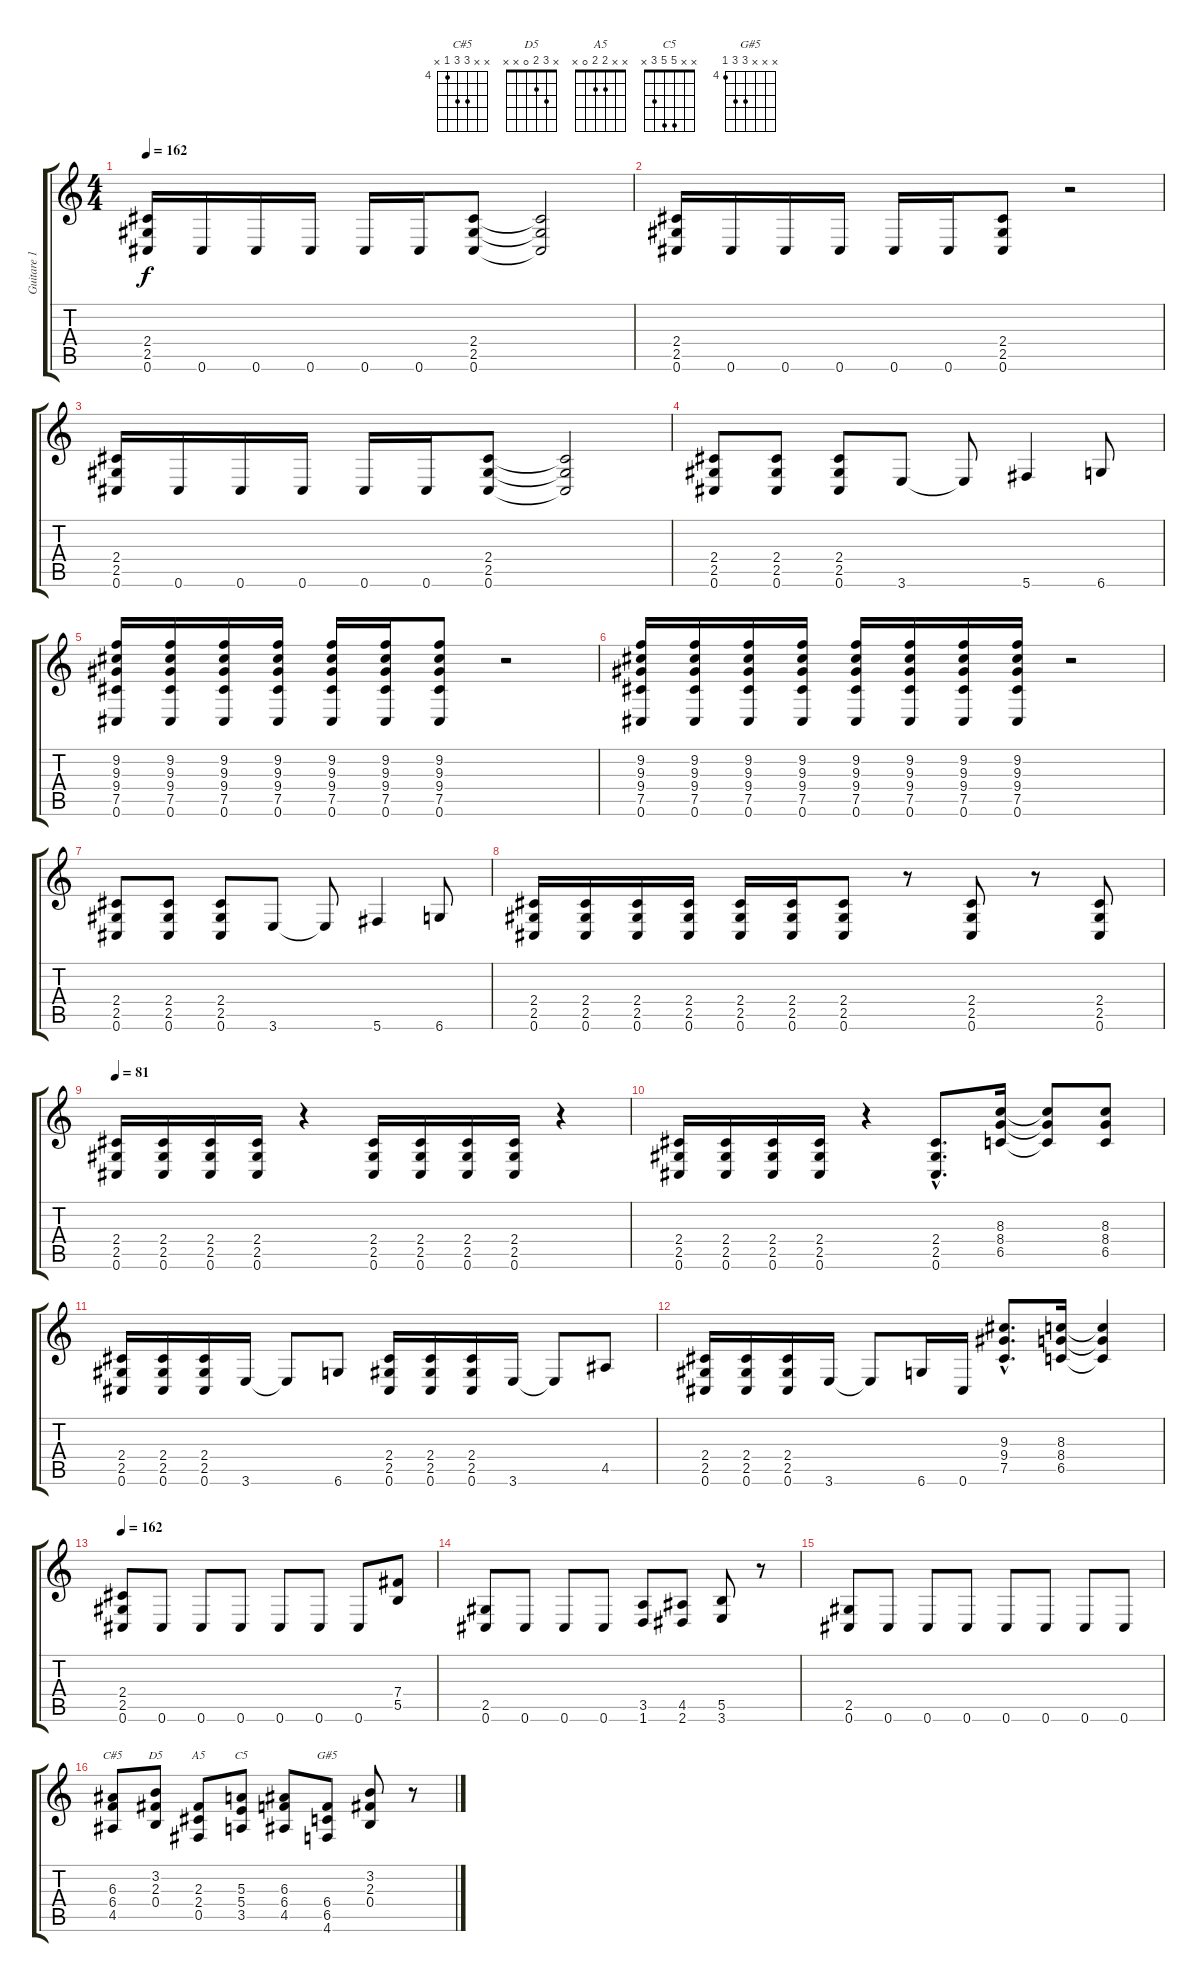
\track ("Guitare 1" "Guitare 1") {instrument distortionguitar}
\staff {score tabs}
\tuning (Db4 Ab3 E3 B2 Gb2 Db2) {hide}
\chord ("C#5" x x 6 6 4 x) {firstfret 4}
\chord ("D5" x 3 2 0 x x)
\chord ("A5" x x 2 2 0 x)
\chord ("C5" x x 5 5 3 x)
\chord ("G#5" x x x 6 6 4) {firstfret 4}
\ts (4 4)
\tempo 162
\clef g2
\ks c
(2.4 2.5 0.6).16{dy f instrument distortionguitar} 0.6.16 0.6.16 0.6.16 0.6.16 0.6.16 (2.4 2.5 0.6).8 (2.4{t} 2.5{t} 0.6{t}).2 |
(2.4 2.5 0.6).16 0.6.16 0.6.16 0.6.16 0.6.16 0.6.16 (2.4 2.5 0.6).8 r.2 |
(2.4 2.5 0.6).16 0.6.16 0.6.16 0.6.16 0.6.16 0.6.16 (2.4 2.5 0.6).8 (2.4{t} 2.5{t} 0.6{t}).2 |
(2.4 2.5 0.6).8 (2.4 2.5 0.6).8 (2.4 2.5 0.6).8 3.6.8 3.6{t}.8 5.6.4 6.6.8 |
(9.2 9.3 9.4 7.5 0.6).16 (9.2 9.3 9.4 7.5 0.6).16 (9.2 9.3 9.4 7.5 0.6).16 (9.2 9.3 9.4 7.5 0.6).16 (9.2 9.3 9.4 7.5 0.6).16 (9.2 9.3 9.4 7.5 0.6).16 (9.2 9.3 9.4 7.5 0.6).8 r.2 |
(9.2 9.3 9.4 7.5 0.6).16 (9.2 9.3 9.4 7.5 0.6).16 (9.2 9.3 9.4 7.5 0.6).16 (9.2 9.3 9.4 7.5 0.6).16 (9.2 9.3 9.4 7.5 0.6).16 (9.2 9.3 9.4 7.5 0.6).16 (9.2 9.3 9.4 7.5 0.6).16 (9.2 9.3 9.4 7.5 0.6).16 r.2 |
(2.4 2.5 0.6).8 (2.4 2.5 0.6).8 (2.4 2.5 0.6).8 3.6.8 3.6{t}.8 5.6.4 6.6.8 |
(2.4 2.5 0.6).16 (2.4 2.5 0.6).16 (2.4 2.5 0.6).16 (2.4 2.5 0.6).16 (2.4 2.5 0.6).16 (2.4 2.5 0.6).16 (2.4 2.5 0.6).8 r.8 (2.4 2.5 0.6).8 r.8 (2.4 2.5 0.6).8 |
\tempo 81
(2.4 2.5 0.6).16 (2.4 2.5 0.6).16 (2.4 2.5 0.6).16 (2.4 2.5 0.6).16 r.4 (2.4 2.5 0.6).16 (2.4 2.5 0.6).16 (2.4 2.5 0.6).16 (2.4 2.5 0.6).16 r.4 |
(2.4 2.5 0.6).16 (2.4 2.5 0.6).16 (2.4 2.5 0.6).16 (2.4 2.5 0.6).16 r.4 (2.4{hac} 2.5{hac} 0.6{hac}).8{d} (8.3 8.4 6.5).16 (8.3{t} 8.4{t} 6.5{t}).8 (8.3 8.4 6.5).8 |
(2.4 2.5 0.6).16 (2.4 2.5 0.6).16 (2.4 2.5 0.6).16 3.6.16 3.6{t}.8 6.6.8 (2.4 2.5 0.6).16 (2.4 2.5 0.6).16 (2.4 2.5 0.6).16 3.6.16 3.6{t}.8 4.5.8 |
(2.4 2.5 0.6).16 (2.4 2.5 0.6).16 (2.4 2.5 0.6).16 3.6.16 3.6{t}.8 6.6.16 0.6.16 (9.3{hac} 9.4{hac} 7.5{hac}).8{d} (8.3 8.4 6.5).16 (8.3{t} 8.4{t} 6.5{t}).4 |
\tempo 162
(2.4 2.5 0.6).8 0.6.8 0.6.8 0.6.8 0.6.8 0.6.8 0.6.8 (7.4 5.5).8 |
(2.5 0.6).8 0.6.8 0.6.8 0.6.8 (3.5 1.6).8 (4.5 2.6).8 (5.5 3.6).8 r.8 |
(2.5 0.6).8 0.6.8 0.6.8 0.6.8 0.6.8 0.6.8 0.6.8 0.6.8 |
(6.3 6.4 4.5).8{ch "C#5"} (3.2 2.3 0.4).8{ch "D5"} (2.3 2.4 0.5).8{ch "A5"} (5.3 5.4 3.5).8{ch "C5"} (6.3 6.4 4.5).8 (6.4 6.5 4.6).8{ch "G#5"} (3.2 2.3 0.4).8 r.8
